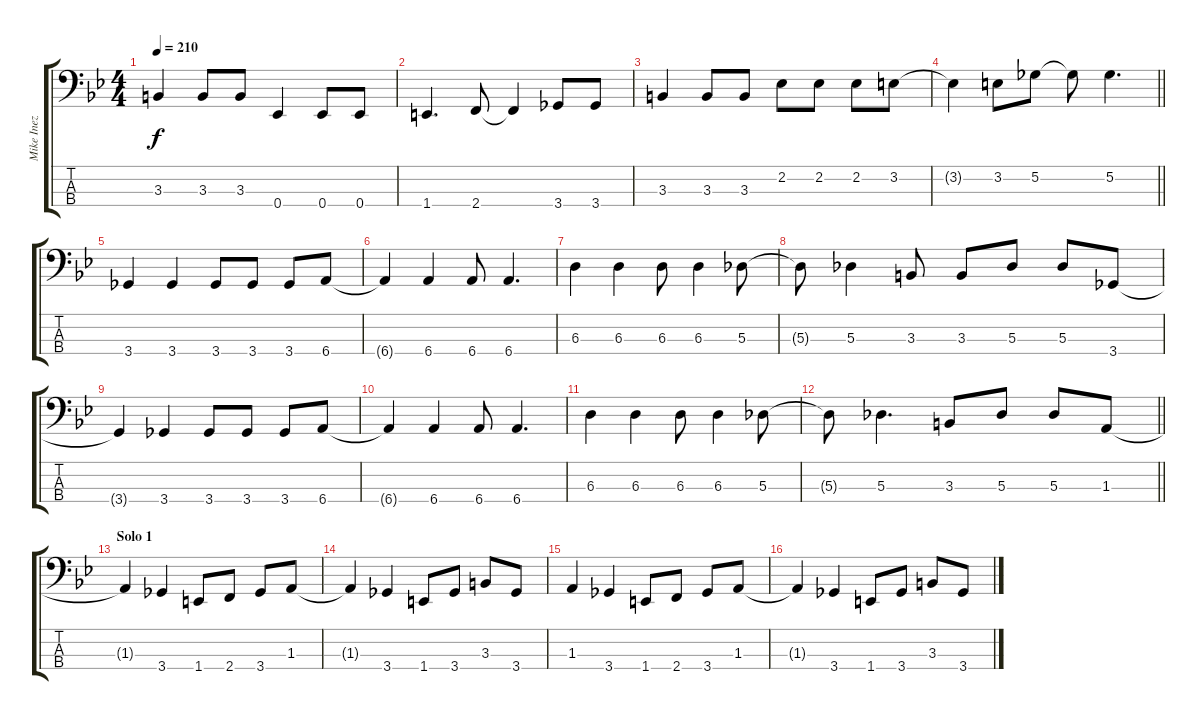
\track ("Mike Inez - Bass" "Mike Inez ") {instrument electricbasspick}
\staff {score tabs}
\tuning (Gb2 Db2 Ab1 Eb1) {hide}
\ts (4 4)
\tempo 210
\clef f4
\ks bb
3.3.4{dy f} 3.3.8 3.3.8 0.4.4 0.4.8 0.4.8 |
1.4.4{d} 2.4.8 2.4{t}.4 3.4.8 3.4.8 |
3.3.4 3.3.8 3.3.8 2.2.8 2.2.8 2.2.8 3.2.8 |
\barLineRight lightlight
3.2{t}.4 3.2.8 5.2.8 5.2{t}.8 5.2.4{d} |
3.4.4 3.4.4 3.4.8 3.4.8 3.4.8 6.4.8 |
6.4{t}.4 6.4.4 6.4.8 6.4.4{d} |
6.3.4 6.3.4 6.3.8 6.3.4 5.3.8 |
5.3{t}.8 5.3.4 3.3.8 3.3.8 5.3.8 5.3.8 3.4.8 |
3.4{t}.4 3.4.4 3.4.8 3.4.8 3.4.8 6.4.8 |
6.4{t}.4 6.4.4 6.4.8 6.4.4{d} |
6.3.4 6.3.4 6.3.8 6.3.4 5.3.8 |
\barLineRight lightlight
5.3{t}.8 5.3.4{d} 3.3.8 5.3.8 5.3.8 1.3.8 |
\section ("" "Solo 1")
1.3{t}.4 3.4.4 1.4.8 2.4.8 3.4.8 1.3.8 |
1.3{t}.4 3.4.4 1.4.8 3.4.8 3.3.8 3.4.8 |
1.3.4 3.4.4 1.4.8 2.4.8 3.4.8 1.3.8 |
1.3{t}.4 3.4.4 1.4.8 3.4.8 3.3.8 3.4.8
